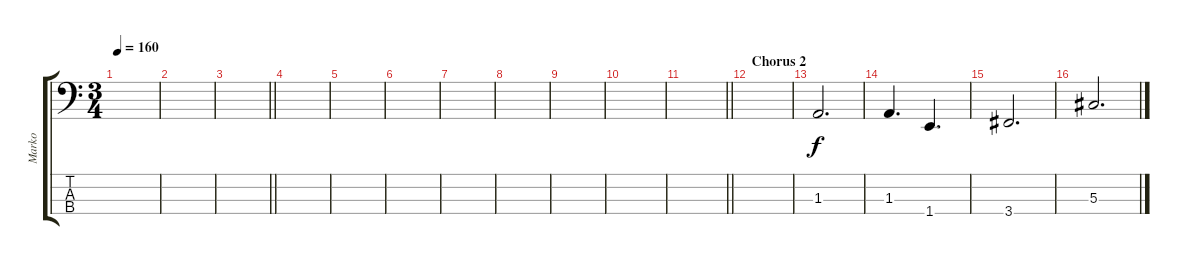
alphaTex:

\track ("Marko" "Marko") {instrument electricbasspick}
\staff {score tabs}
\tuning (Gb2 Db2 Ab1 Eb1) {hide}
\ts (3 4)
\tempo 160
\clef f4
\ks c
|
|
\barLineRight lightlight
|
|
|
|
|
|
|
|
\barLineRight lightlight
|
\section ("" "Chorus 2")
|
1.3.2{d} |
1.3.4{d} 1.4.4{d} |
3.4.2{d} |
5.3.2{d}
